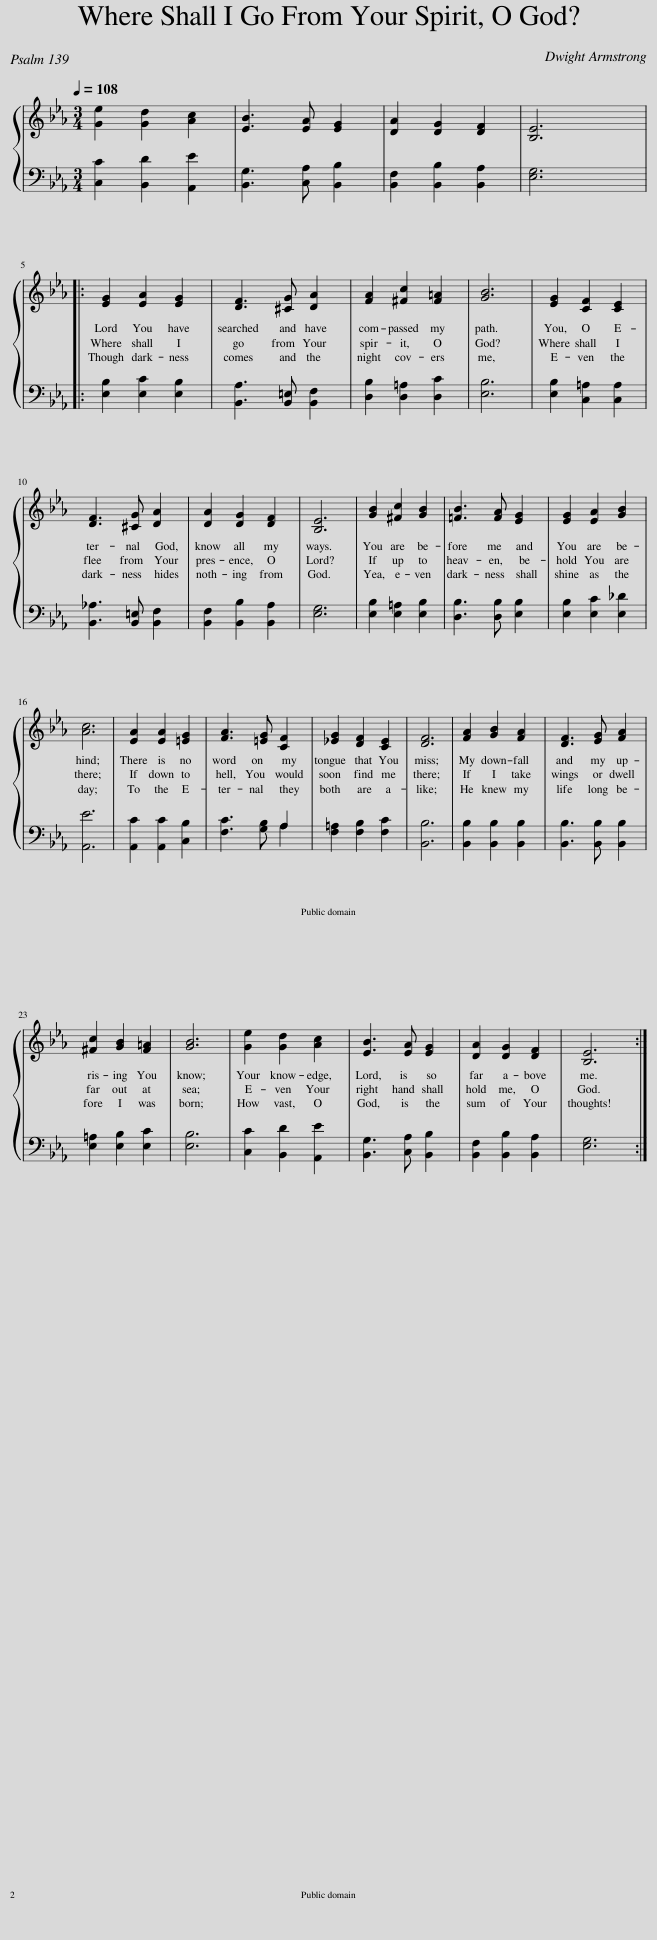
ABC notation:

X:1
%%score { 1 | ( 2 3 ) }
L:1/8
Q:1/4=108
M:3/4
I:linebreak $
K:Eb
V:1 treble
V:2 bass
V:3 bass
V:1
 [Ge]2 [Gd]2 [Ac]2 | [EB]3 [EA] [EG]2 | [DA]2 [DG]2 [DF]2 | [B,E]6 |:$ [EG]2 [EA]2 [EG]2 | %5
 [DF]3 [^CG] [DA]2 | [FA]2 [^Fc]2 [F=A]2 | [GB]6 | [EG]2 [CF]2 [CE]2 |$ [DF]3 [^CG] [DA]2 | %10
 [DA]2 [DG]2 [DF]2 | [B,E]6 | [GB]2 [^Fc]2 [GB]2 | [=FB]3 [FA] [EG]2 | [EG]2 [EA]2 [GB]2 |$ %15
 [Ac]6 | [EA]2 [EA]2 [=EG]2 | [FA]3 [=EG] [CF]2 | [_EG]2 [DF]2 [CE]2 | [DF]6 | %20
 [FA]2 [GB]2 [FA]2 | [DF]3 [EG] [FA]2 |$ [^Fc]2 [GB]2 [F=A]2 | [GB]6 | [Ge]2 [Gd]2 [Ac]2 | %25
 [EB]3 [EA] [EG]2 | [DA]2 [DG]2 [DF]2 | [B,E]6 :| %28
V:2
 [C,C]2 [B,,D]2 [A,,E]2 | [B,,G,]3 [C,A,] [B,,B,]2 | [B,,F,]2 [B,,B,]2 [B,,A,]2 | [E,G,]6 |:$ [E,B,]2 [E,C]2 [E,B,]2 | %5
 [B,,A,]3 [B,,=E,] [B,,F,]2 | [D,B,]2 [D,=A,]2 [D,C]2 | [E,B,]6 | [E,B,]2 [C,=A,]2 [C,A,]2 |$ [B,,_A,]3 [B,,=E,] [B,,F,]2 | %10
 [B,,F,]2 [B,,B,]2 [B,,A,]2 | [E,G,]6 | [E,B,]2 [E,=A,]2 [E,B,]2 | [D,B,]3 [D,B,] [E,B,]2 | [E,B,]2 [E,C]2 [E,_D]2 |$ %15
 [A,,E]6 | [A,,C]2 [A,,C]2 [C,B,]2 | [F,C]3 [G,B,] A,2 | [F,=A,]2 [F,B,]2 [F,C]2 | [B,,B,]6 | %20
 [B,,B,]2 [B,,B,]2 [B,,B,]2 | [B,,B,]3 [B,,B,] [B,,B,]2 |$ [E,=A,]2 [E,B,]2 [E,C]2 | [E,B,]6 | [C,C]2 [B,,D]2 [A,,E]2 | %25
 [B,,G,]3 [C,A,] [B,,B,]2 | [B,,F,]2 [B,,B,]2 [B,,A,]2 | [E,G,]6 :| %28
V:3
 x6 | x6 | x6 | x6 |:$ x6 | %5
 x6 | x6 | x6 | x6 |$ x6 | %10
 x6 | x6 | x6 | x6 | x6 |$ %15
 x6 | x6 | x4 A,2 | x6 | x6 | %20
 x6 | x6 |$ x6 | x6 | x6 | %25
 x6 | x6 | x6 :| %28
